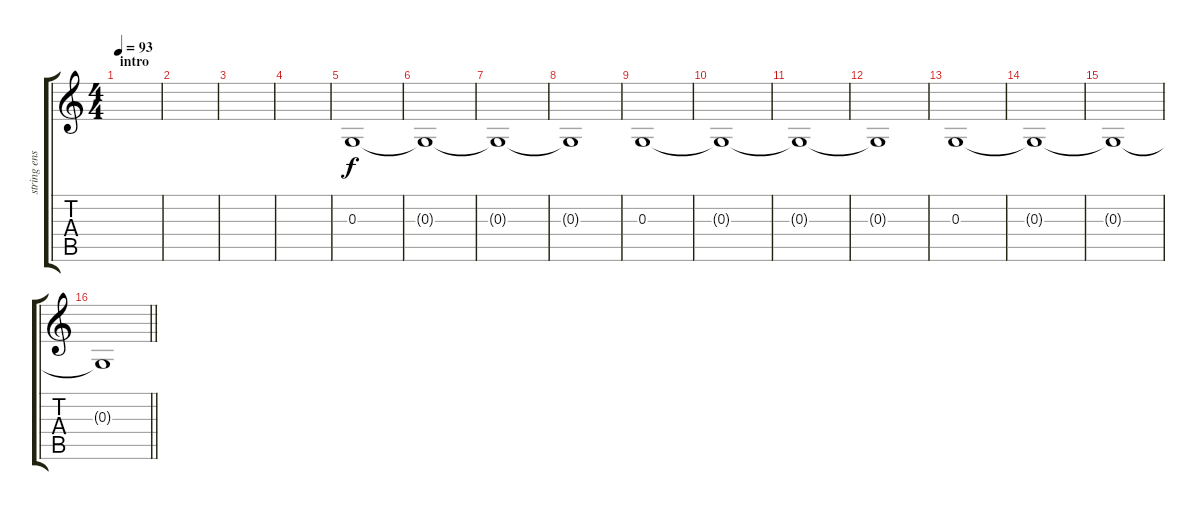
\track ("string ensemble 2" "string ens") {instrument stringensemble1}
\staff {score tabs}
\tuning (E4 B3 G3 D3 A2 E2) {hide}
\ts (4 4)
\section ("" "intro")
\tempo 93
\clef g2
\ks c
|
|
|
|
0.3.1{volume 9} |
0.3{t}.1 |
0.3{t}.1 |
0.3{t}.1 |
0.3.1 |
0.3{t}.1 |
0.3{t}.1 |
0.3{t}.1 |
0.3.1 |
0.3{t}.1 |
0.3{t}.1 |
\barLineRight lightlight
0.3{t}.1
